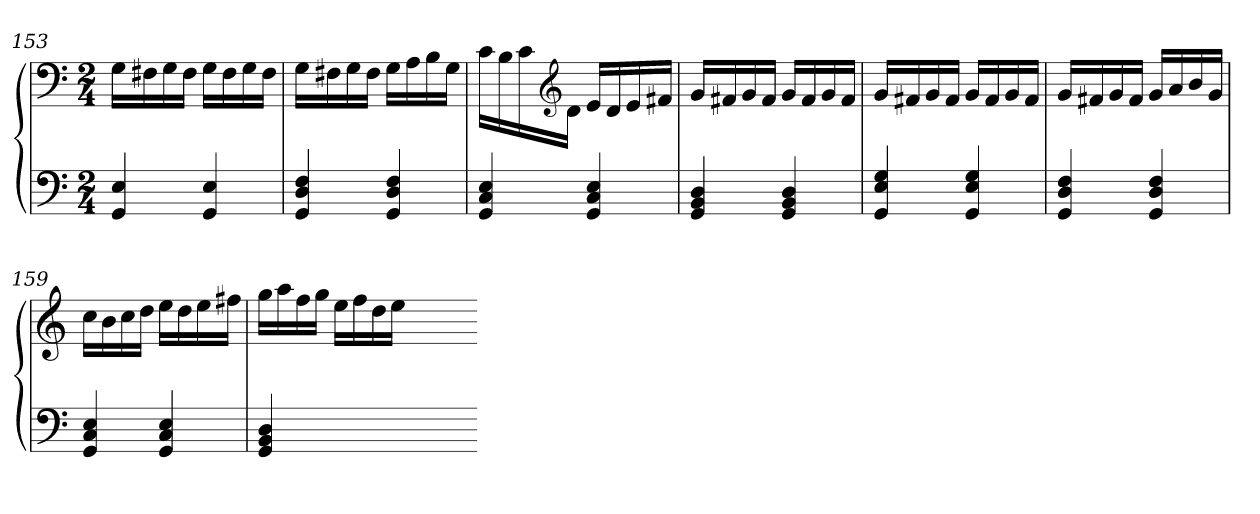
**kern	**kern
*part1	*part1
*staff2	*staff1
*clefF4	*clefF4
*k[]	*k[]
*C:	*C:
*M2/4	*M2/4
=153	=153
4GG 4E	16GLL
.	16F#X
.	16G
.	16F#JJ
4GG 4E	16GLL
.	16F#
.	16G
.	16F#JJ
=154	=154
4GG 4D 4F	16GLL
.	16F#X
.	16G
.	16F#JJ
4GG 4D 4F	16GLL
.	16A
.	16B
.	16GJJ
=155	=155
4GG 4C 4E	16cLL
.	16B
.	16c
*	*clefG2
.	16dJJ
4GG 4C 4E	16eLL
.	16d
.	16e
.	16f#XJJ
=156	=156
4GG 4BB 4D	16gLL
.	16f#X
.	16g
.	16f#JJ
4GG 4BB 4D	16gLL
.	16f#
.	16g
.	16f#JJ
=157	=157
4GG 4E 4G	16gLL
.	16f#X
.	16g
.	16f#JJ
4GG 4E 4G	16gLL
.	16f#
.	16g
.	16f#JJ
=158	=158
4GG 4D 4F	16gLL
.	16f#X
.	16g
.	16f#JJ
4GG 4D 4F	16gLL
.	16a
.	16b
.	16gJJ
=159	=159
4GG 4C 4E	16ccLL
.	16b
.	16cc
.	16ddJJ
4GG 4C 4E	16eeLL
.	16dd
.	16ee
.	16ff#XJJ
=160	=160
4GG 4BB 4D	16ggLL
.	16aa
.	16ff
.	16ggJJ
16ryy	16eeLL
8ryy	16ff
.	16dd
8.ryy	16eeJJ
.	4.ryy
4ryy	.
=-	=-
*-	*-
